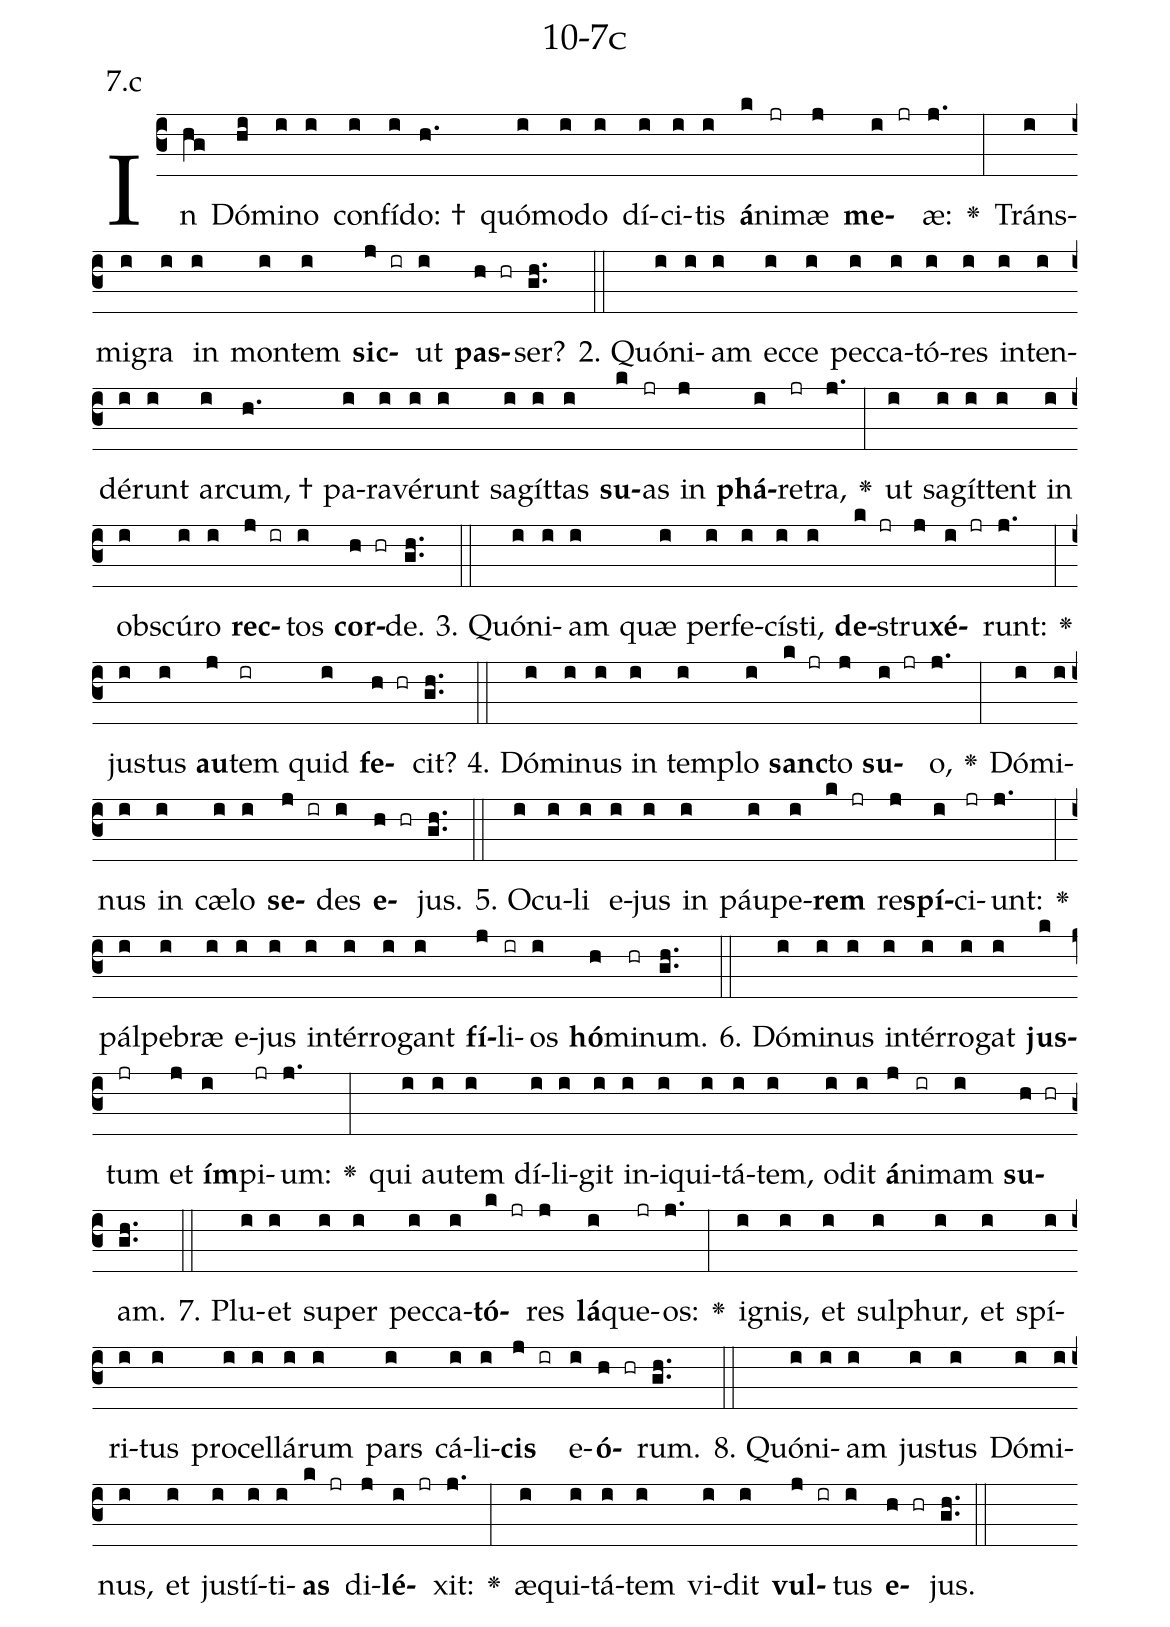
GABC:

name: 10-7c;
annotation: 7.c;
%%
(c3)In(hg) Dó(hi)mi(i)no(i) con(i)fí(i)do: †(h.) quó(i)mo(i)do(i) dí(i)ci(i)tis(i) <b>á</b>(k)ni(jr)mæ(j) <b>me</b>(i jr)æ:(j.) <v>\greheightstar</v>(:) Tráns(i)mi(i)gra(i) in(i) mon(i)tem(i) <b>sic</b>(j ir)ut(i) <b>pas</b>(h hr)ser?(gh..) (::)
2. Quón(i)i(i)am(i) ec(i)ce(i) pec(i)ca(i)tó(i)res(i) in(i)ten(i)dé(i)runt(i) ar(i)cum, †(h.) pa(i)ra(i)vé(i)runt(i) sa(i)gít(i)tas(i) <b>su</b>(k)as(jr) in(j) <b>phá</b>(i)re(jr)tra,(j.) <v>\greheightstar</v>(:) ut(i) sa(i)gít(i)tent(i) in(i) obs(i)cú(i)ro(i) <b>rec</b>(j ir)tos(i) <b>cor</b>(h hr)de.(gh..) (::)
3. Quón(i)i(i)am(i) quæ(i) per(i)fe(i)cís(i)ti,(i) <b>de</b>(k jr)stru(j)<b>xé</b>(i jr)runt:(j.) <v>\greheightstar</v>(:) jus(i)tus(i) <b>au</b>(j)tem(ir) quid(i) <b>fe</b>(h hr)cit?(gh..) (::)
4. Dó(i)mi(i)nus(i) in(i) tem(i)plo(i) <b>sanc</b>(k jr)to(j) <b>su</b>(i jr)o,(j.) <v>\greheightstar</v>(:) Dó(i)mi(i)nus(i) in(i) cæ(i)lo(i) <b>se</b>(j ir)des(i) <b>e</b>(h hr)jus.(gh..) (::)
5. O(i)cu(i)li(i) e(i)jus(i) in(i) páu(i)pe(i)<b>rem</b>(k jr) re(j)<b>spí</b>(i)ci(jr)unt:(j.) <v>\greheightstar</v>(:) pál(i)pe(i)bræ(i) e(i)jus(i) in(i)tér(i)ro(i)gant(i) <b>fí</b>(j)li(ir)os(i) <b>hó</b>(h)mi(hr)num.(gh..) (::)
6. Dó(i)mi(i)nus(i) in(i)tér(i)ro(i)gat(i) <b>jus</b>(k)tum(jr) et(j) <b>ím</b>(i)pi(jr)um:(j.) <v>\greheightstar</v>(:) qui(i) au(i)tem(i) dí(i)li(i)git(i) in(i)i(i)qui(i)tá(i)tem,(i) o(i)dit(i) <b>á</b>(j)ni(ir)mam(i) <b>su</b>(h hr)am.(gh..) (::)
7. Plu(i)et(i) su(i)per(i) pec(i)ca(i)<b>tó</b>(k jr)res(j) <b>lá</b>(i)que(jr)os:(j.) <v>\greheightstar</v>(:) i(i)gnis,(i) et(i) sul(i)phur,(i) et(i) spí(i)ri(i)tus(i) pro(i)cel(i)lá(i)rum(i) pars(i) cá(i)li(i)<b>cis</b>(j ir) e(i)<b>ó</b>(h hr)rum.(gh..) (::)
8. Quón(i)i(i)am(i) jus(i)tus(i) Dó(i)mi(i)nus,(i) et(i) jus(i)tí(i)ti(i)<b>as</b>(k jr) di(j)<b>lé</b>(i jr)xit:(j.) <v>\greheightstar</v>(:) æ(i)qui(i)tá(i)tem(i) vi(i)dit(i) <b>vul</b>(j ir)tus(i) <b>e</b>(h hr)jus.(gh..) (::)
